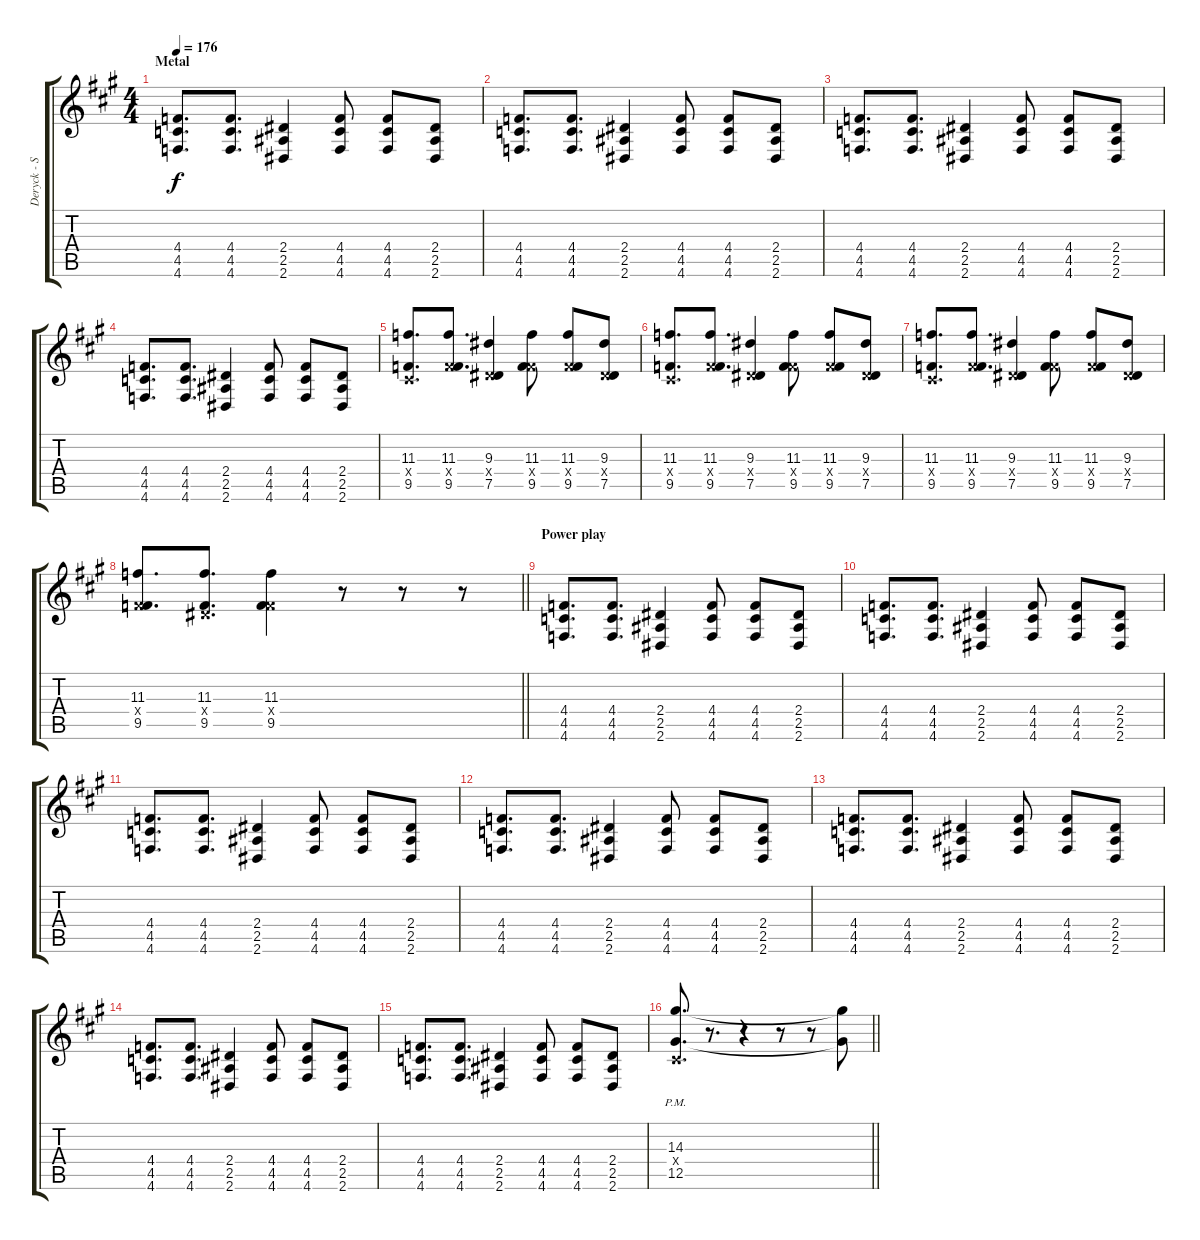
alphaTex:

\track ("Deryck - Second Guitar" "Deryck - S") {instrument distortionguitar}
\staff {score tabs}
\tuning (Eb4 Bb3 Gb3 Db3 Ab2 Db2) {hide}
\ts (4 4)
\section ("" "Metal")
\tempo 176
\clef g2
\ks a
(4.4 4.5 4.6).8{d dy f} (4.4 4.5 4.6).8{d} (2.4 2.5 2.6).4 (4.4 4.5 4.6).8 (4.4 4.5 4.6).8 (2.4 2.5 2.6).8 |
(4.4 4.5 4.6).8{d} (4.4 4.5 4.6).8{d} (2.4 2.5 2.6).4 (4.4 4.5 4.6).8 (4.4 4.5 4.6).8 (2.4 2.5 2.6).8 |
(4.4 4.5 4.6).8{d} (4.4 4.5 4.6).8{d} (2.4 2.5 2.6).4 (4.4 4.5 4.6).8 (4.4 4.5 4.6).8 (2.4 2.5 2.6).8 |
(4.4 4.5 4.6).8{d} (4.4 4.5 4.6).8{d} (2.4 2.5 2.6).4 (4.4 4.5 4.6).8 (4.4 4.5 4.6).8 (2.4 2.5 2.6).8 |
(11.3 0.4{x} 9.5).8{d} (11.3 4.4{x} 9.5).8{d} (9.3 2.4{x} 7.5).4 (11.3 4.4{x} 9.5).8 (11.3 4.4{x} 9.5).8 (9.3 2.4{x} 7.5).8 |
(11.3 0.4{x} 9.5).8{d} (11.3 4.4{x} 9.5).8{d} (9.3 2.4{x} 7.5).4 (11.3 4.4{x} 9.5).8 (11.3 4.4{x} 9.5).8 (9.3 2.4{x} 7.5).8 |
(11.3 0.4{x} 9.5).8{d} (11.3 4.4{x} 9.5).8{d} (9.3 2.4{x} 7.5).4 (11.3 4.4{x} 9.5).8 (11.3 4.4{x} 9.5).8 (9.3 2.4{x} 7.5).8 |
\barLineRight lightlight
(11.3 4.4{x} 9.5).8{d} (11.3 2.4{x} 9.5).8{d} (11.3 4.4{x} 9.5).4 r.8 r.8 r.8 |
\section ("" "Power play")
(4.4 4.5 4.6).8{d} (4.4 4.5 4.6).8{d} (2.4 2.5 2.6).4 (4.4 4.5 4.6).8 (4.4 4.5 4.6).8 (2.4 2.5 2.6).8 |
(4.4 4.5 4.6).8{d} (4.4 4.5 4.6).8{d} (2.4 2.5 2.6).4 (4.4 4.5 4.6).8 (4.4 4.5 4.6).8 (2.4 2.5 2.6).8 |
(4.4 4.5 4.6).8{d} (4.4 4.5 4.6).8{d} (2.4 2.5 2.6).4 (4.4 4.5 4.6).8 (4.4 4.5 4.6).8 (2.4 2.5 2.6).8 |
(4.4 4.5 4.6).8{d} (4.4 4.5 4.6).8{d} (2.4 2.5 2.6).4 (4.4 4.5 4.6).8 (4.4 4.5 4.6).8 (2.4 2.5 2.6).8 |
(4.4 4.5 4.6).8{d} (4.4 4.5 4.6).8{d} (2.4 2.5 2.6).4 (4.4 4.5 4.6).8 (4.4 4.5 4.6).8 (2.4 2.5 2.6).8 |
(4.4 4.5 4.6).8{d} (4.4 4.5 4.6).8{d} (2.4 2.5 2.6).4 (4.4 4.5 4.6).8 (4.4 4.5 4.6).8 (2.4 2.5 2.6).8 |
(4.4 4.5 4.6).8{d} (4.4 4.5 4.6).8{d} (2.4 2.5 2.6).4 (4.4 4.5 4.6).8 (4.4 4.5 4.6).8 (2.4 2.5 2.6).8 |
\barLineRight lightlight
(14.3{pm} 0.4{x} 12.5{pm}).8{d} r.8{d} r.4 r.8 r.8 (14.3{t} 12.5{t}).8
